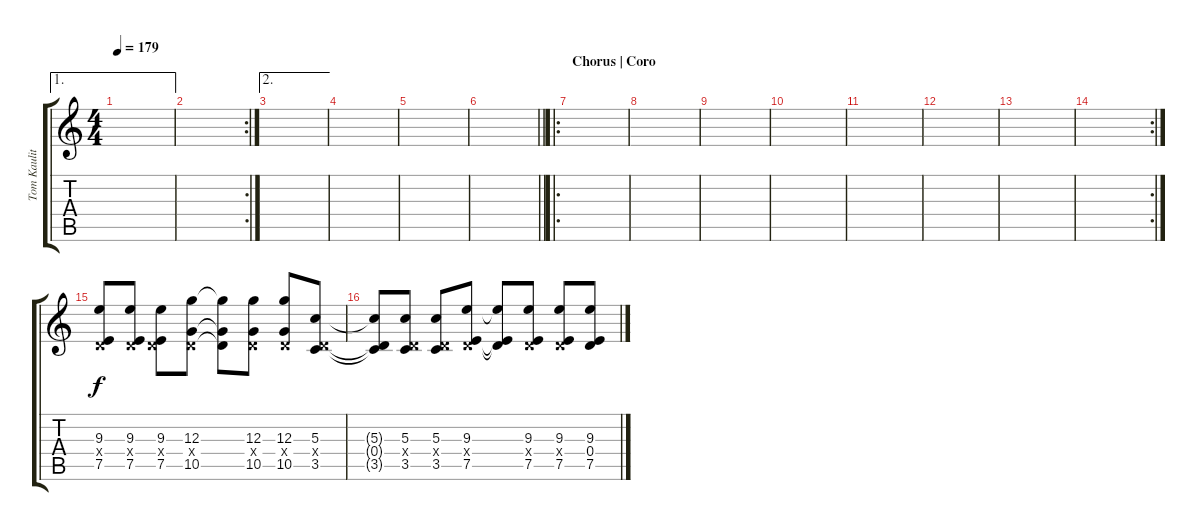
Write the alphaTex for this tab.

\track ("Tom Kaulitz (2nd)" "Tom Kaulit") {instrument electricguitarclean}
\staff {score tabs}
\tuning (E4 B3 G3 D3 A2 E2) {hide}
\ae 1
\ts (4 4)
\tempo 179
\clef g2
\ks c
|
\rc 2
|
\ae 2
|
|
|
\barLineRight lightlight
|
\ro
\section ("" "Chorus | Coro")
|
|
|
|
|
|
|
\rc 2
|
(9.3 0.4{x} 7.5).8 (9.3 0.4{x} 7.5).8 (9.3 0.4{x} 7.5).8 (12.3 0.4{x} 10.5).8 (12.3{t} 0.4{t} 10.5{t}).8 (12.3 0.4{x} 10.5).8 (12.3 0.4{x} 10.5).8 (5.3 0.4{x} 3.5).8 |
(5.3{t} 0.4{t} 3.5{t}).8 (5.3 0.4{x} 3.5).8 (5.3 0.4{x} 3.5).8 (9.3 0.4{x} 7.5).8 (9.3{t} 0.4{t} 7.5{t}).8 (9.3 0.4{x} 7.5).8 (9.3 0.4{x} 7.5).8 (9.3 0.4 7.5).8
